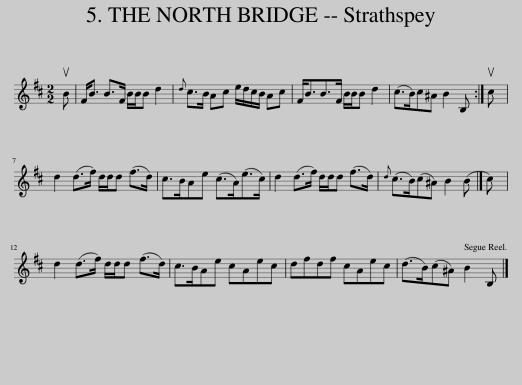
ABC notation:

X:1
L:1/8
M:2/2
I:linebreak $
K:Bmin
V:1 treble
V:1
 uB | F<B B>F B/B/B d2 |{d} c>B Ac e/d/c/B/ Ac | F<BB>F B/B/B d2 | (c>B)c^A B2 B, :| %5
 uc |$ d2 (d>f) d/d/d (f>d) | c>BAe (c>A)(e>c) | d2 (d>f) d/d/d (f>d) |{d} (c>B)(c^A) B2 (B |] %10
 c) |$ d2 (d>f) d/d/d (f>d) | c>BAe cAec | dfdf cAec | (d>B)(c^A) B2 B, |] %15
